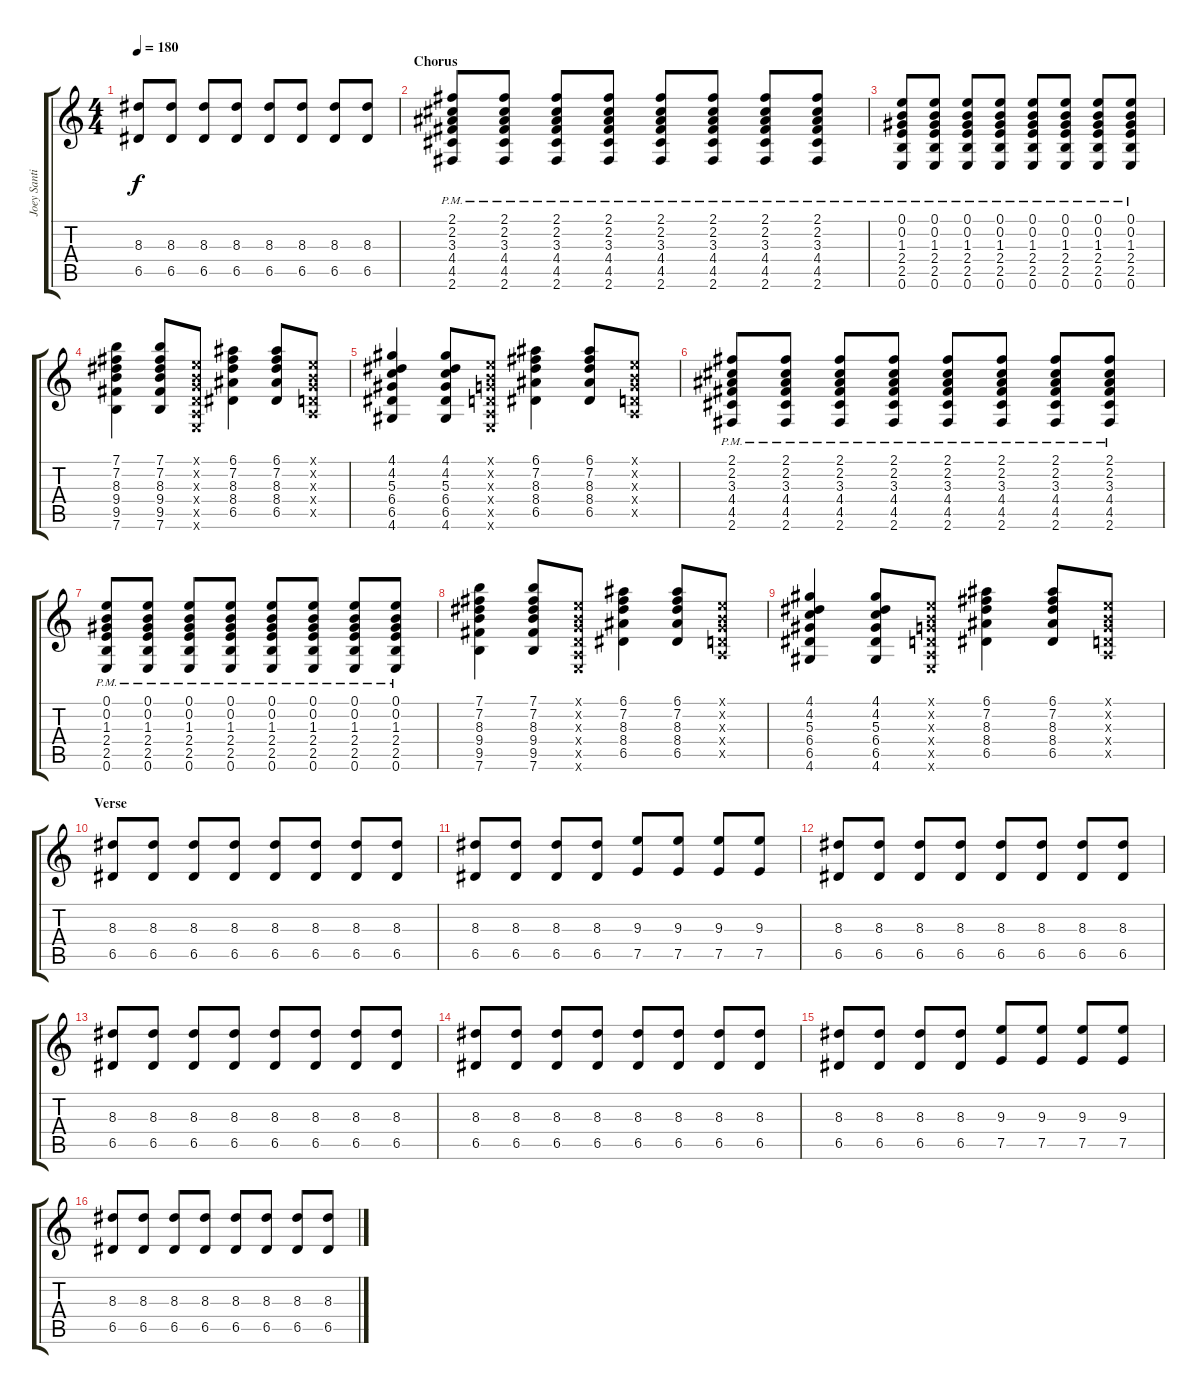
\track ("Joey Santiago" "Joey Santi") {instrument overdrivenguitar}
\staff {score tabs}
\tuning (E4 B3 G3 D3 A2 E2) {hide}
\ts (4 4)
\tempo 180
\clef g2
\ks c
(8.3 6.5).8{dy f} (8.3 6.5).8 (8.3 6.5).8 (8.3 6.5).8 (8.3 6.5).8 (8.3 6.5).8 (8.3 6.5).8 (8.3 6.5).8 |
\section ("" "Chorus")
(2.1 2.2 3.3 4.4 4.5{pm} 2.6{pm}).8 (2.1 2.2 3.3 4.4 4.5 2.6{pm}).8 (2.1 2.2 3.3 4.4 4.5 2.6{pm}).8 (2.1 2.2 3.3 4.4 4.5 2.6{pm}).8 (2.1 2.2 3.3 4.4 4.5 2.6{pm}).8 (2.1 2.2 3.3 4.4 4.5 2.6{pm}).8 (2.1 2.2 3.3 4.4 4.5 2.6{pm}).8 (2.1 2.2 3.3 4.4 4.5 2.6{pm}).8 |
(0.1 0.2 1.3 2.4 2.5 0.6{pm}).8 (0.1 0.2 1.3 2.4 2.5 0.6{pm}).8 (0.1 0.2 1.3 2.4 2.5 0.6{pm}).8 (0.1 0.2 1.3 2.4 2.5 0.6{pm}).8 (0.1 0.2 1.3 2.4 2.5 0.6{pm}).8 (0.1 0.2 1.3 2.4 2.5 0.6{pm}).8 (0.1 0.2 1.3 2.4 2.5 0.6{pm}).8 (0.1 0.2 1.3 2.4 2.5 0.6{pm}).8 |
(7.1 7.2 8.3 9.4 9.5 7.6).4 (7.1 7.2 8.3 9.4 9.5 7.6).8 (0.1{x} 0.2{x} 0.3{x} 0.4{x} 0.5{x} 0.6{x}).8 (6.1 7.2 8.3 8.4 6.5).4 (6.1 7.2 8.3 8.4 6.5).8 (0.1{x} 0.2{x} 0.3{x} 0.4{x} 0.5{x}).8 |
(4.1 4.2 5.3 6.4 6.5 4.6).4 (4.1 4.2 5.3 6.4 6.5 4.6).8 (0.1{x} 0.2{x} 0.3{x} 0.4{x} 0.5{x} 0.6{x}).8 (6.1 7.2 8.3 8.4 6.5).4 (6.1 7.2 8.3 8.4 6.5).8 (0.1{x} 0.2{x} 0.3{x} 0.4{x} 0.5{x}).8 |
(2.1 2.2 3.3 4.4 4.5{pm} 2.6{pm}).8 (2.1 2.2 3.3 4.4 4.5 2.6{pm}).8 (2.1 2.2 3.3 4.4 4.5 2.6{pm}).8 (2.1 2.2 3.3 4.4 4.5 2.6{pm}).8 (2.1 2.2 3.3 4.4 4.5 2.6{pm}).8 (2.1 2.2 3.3 4.4 4.5 2.6{pm}).8 (2.1 2.2 3.3 4.4 4.5 2.6{pm}).8 (2.1 2.2 3.3 4.4 4.5 2.6{pm}).8 |
(0.1 0.2 1.3 2.4 2.5 0.6{pm}).8 (0.1 0.2 1.3 2.4 2.5 0.6{pm}).8 (0.1 0.2 1.3 2.4 2.5 0.6{pm}).8 (0.1 0.2 1.3 2.4 2.5 0.6{pm}).8 (0.1 0.2 1.3 2.4 2.5 0.6{pm}).8 (0.1 0.2 1.3 2.4 2.5 0.6{pm}).8 (0.1 0.2 1.3 2.4 2.5 0.6{pm}).8 (0.1 0.2 1.3 2.4 2.5 0.6{pm}).8 |
(7.1 7.2 8.3 9.4 9.5 7.6).4 (7.1 7.2 8.3 9.4 9.5 7.6).8 (0.1{x} 0.2{x} 0.3{x} 0.4{x} 0.5{x} 0.6{x}).8 (6.1 7.2 8.3 8.4 6.5).4 (6.1 7.2 8.3 8.4 6.5).8 (0.1{x} 0.2{x} 0.3{x} 0.4{x} 0.5{x}).8 |
(4.1 4.2 5.3 6.4 6.5 4.6).4 (4.1 4.2 5.3 6.4 6.5 4.6).8 (0.1{x} 0.2{x} 0.3{x} 0.4{x} 0.5{x} 0.6{x}).8 (6.1 7.2 8.3 8.4 6.5).4 (6.1 7.2 8.3 8.4 6.5).8 (0.1{x} 0.2{x} 0.3{x} 0.4{x} 0.5{x}).8 |
\section ("" "Verse")
(8.3 6.5).8 (8.3 6.5).8 (8.3 6.5).8 (8.3 6.5).8 (8.3 6.5).8 (8.3 6.5).8 (8.3 6.5).8 (8.3 6.5).8 |
(8.3 6.5).8 (8.3 6.5).8 (8.3 6.5).8 (8.3 6.5).8 (9.3 7.5).8 (9.3 7.5).8 (9.3 7.5).8 (9.3 7.5).8 |
(8.3 6.5).8 (8.3 6.5).8 (8.3 6.5).8 (8.3 6.5).8 (8.3 6.5).8 (8.3 6.5).8 (8.3 6.5).8 (8.3 6.5).8 |
(8.3 6.5).8 (8.3 6.5).8 (8.3 6.5).8 (8.3 6.5).8 (8.3 6.5).8 (8.3 6.5).8 (8.3 6.5).8 (8.3 6.5).8 |
(8.3 6.5).8 (8.3 6.5).8 (8.3 6.5).8 (8.3 6.5).8 (8.3 6.5).8 (8.3 6.5).8 (8.3 6.5).8 (8.3 6.5).8 |
(8.3 6.5).8 (8.3 6.5).8 (8.3 6.5).8 (8.3 6.5).8 (9.3 7.5).8 (9.3 7.5).8 (9.3 7.5).8 (9.3 7.5).8 |
(8.3 6.5).8 (8.3 6.5).8 (8.3 6.5).8 (8.3 6.5).8 (8.3 6.5).8 (8.3 6.5).8 (8.3 6.5).8 (8.3 6.5).8
